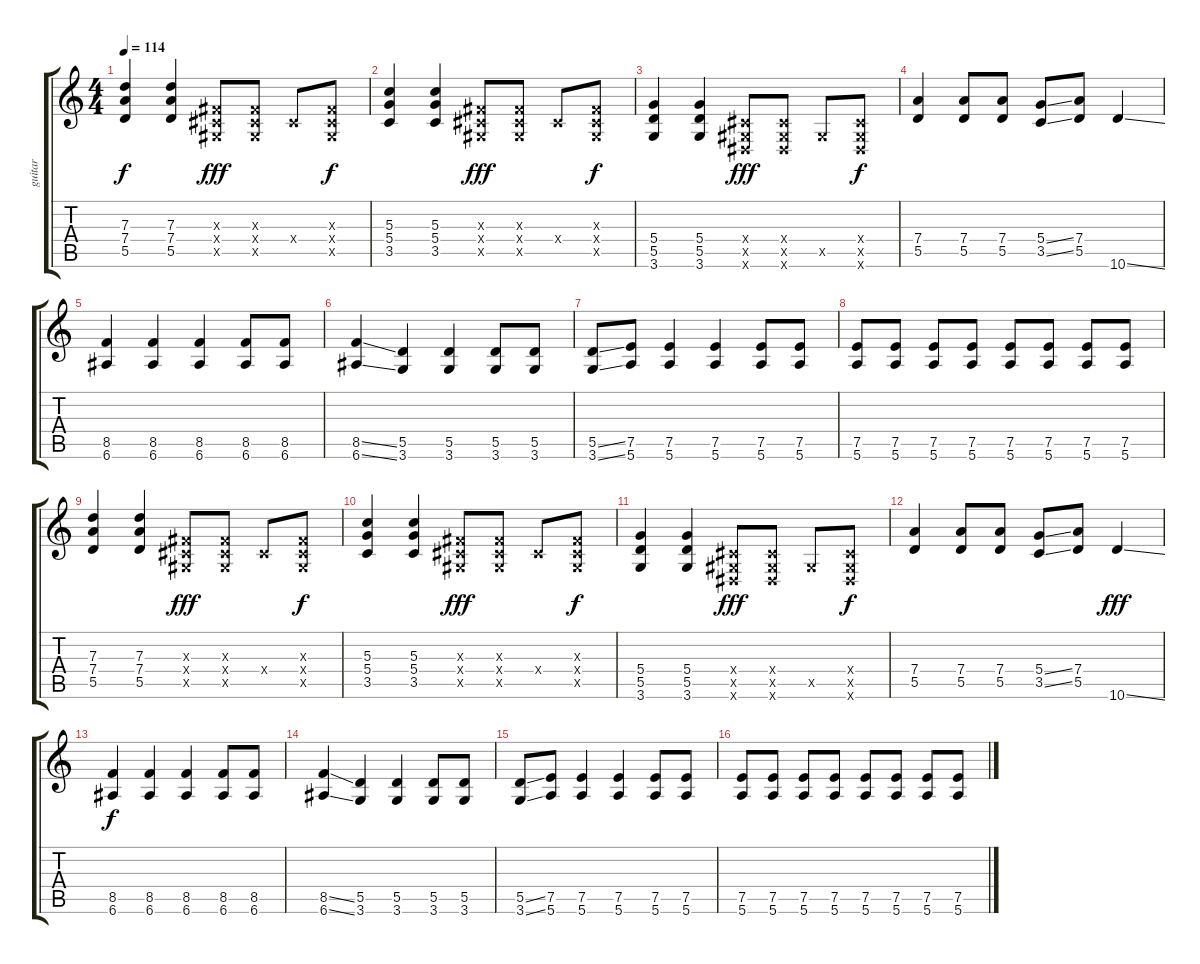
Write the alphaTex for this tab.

\track ("guitar" "guitar") {instrument acousticguitarsteel}
\staff {score tabs}
\tuning (E4 B3 G3 D3 A2 E2) {hide}
\ts (4 4)
\tempo 114
\clef g2
\ks c
(7.3 7.4 5.5).4{dy f balance 0 instrument distortionguitar} (7.3 7.4 5.5).4 (-1.3{x} -1.4{x} -1.5{x}).8{dy fff} (-1.3{x} -1.4{x} -1.5{x}).8 -1.4{x}.8 (-1.3{x} -1.4{x} -1.5{x}).8{dy f} |
(5.3 5.4 3.5).4 (5.3 5.4 3.5).4 (-1.3{x} -1.4{x} -1.5{x}).8{dy fff} (-1.3{x} -1.4{x} -1.5{x}).8 -1.4{x}.8 (-1.3{x} -1.4{x} -1.5{x}).8{dy f} |
(5.4 5.5 3.6).4 (5.4 5.5 3.6).4 (-1.4{x} -1.5{x} -1.6{x}).8{dy fff} (-1.4{x} -1.5{x} -1.6{x}).8 -1.5{x}.8 (-1.4{x} -1.5{x} -1.6{x}).8{dy f} |
(7.4 5.5).4 (7.4 5.5).8 (7.4 5.5).8 (5.4{ss} 3.5{ss}).8 (7.4 5.5).8 10.6{ss}.4 |
(8.5 6.6).4 (8.5 6.6).4 (8.5 6.6).4 (8.5 6.6).8 (8.5 6.6).8 |
(8.5{ss} 6.6{ss}).4 (5.5 3.6).4 (5.5 3.6).4 (5.5 3.6).8 (5.5 3.6).8 |
(5.5{ss} 3.6{ss}).8 (7.5 5.6).8 (7.5 5.6).4 (7.5 5.6).4 (7.5 5.6).8 (7.5 5.6).8 |
(7.5 5.6).8 (7.5 5.6).8 (7.5 5.6).8 (7.5 5.6).8 (7.5 5.6).8 (7.5 5.6).8 (7.5 5.6).8 (7.5 5.6).8 |
(7.3 7.4 5.5).4{balance 0 instrument distortionguitar} (7.3 7.4 5.5).4 (-1.3{x} -1.4{x} -1.5{x}).8{dy fff} (-1.3{x} -1.4{x} -1.5{x}).8 -1.4{x}.8 (-1.3{x} -1.4{x} -1.5{x}).8{dy f} |
(5.3 5.4 3.5).4 (5.3 5.4 3.5).4 (-1.3{x} -1.4{x} -1.5{x}).8{dy fff} (-1.3{x} -1.4{x} -1.5{x}).8 -1.4{x}.8 (-1.3{x} -1.4{x} -1.5{x}).8{dy f} |
(5.4 5.5 3.6).4 (5.4 5.5 3.6).4 (-1.4{x} -1.5{x} -1.6{x}).8{dy fff} (-1.4{x} -1.5{x} -1.6{x}).8 -1.5{x}.8 (-1.4{x} -1.5{x} -1.6{x}).8{dy f} |
(7.4 5.5).4 (7.4 5.5).8 (7.4 5.5).8 (5.4{ss} 3.5{ss}).8 (7.4 5.5).8 10.6{ss}.4{dy fff} |
(8.5 6.6).4{dy f} (8.5 6.6).4 (8.5 6.6).4 (8.5 6.6).8 (8.5 6.6).8 |
(8.5{ss} 6.6{ss}).4 (5.5 3.6).4 (5.5 3.6).4 (5.5 3.6).8 (5.5 3.6).8 |
(5.5{ss} 3.6{ss}).8 (7.5 5.6).8 (7.5 5.6).4 (7.5 5.6).4 (7.5 5.6).8 (7.5 5.6).8 |
(7.5 5.6).8 (7.5 5.6).8 (7.5 5.6).8 (7.5 5.6).8 (7.5 5.6).8 (7.5 5.6).8 (7.5 5.6).8 (7.5 5.6).8
